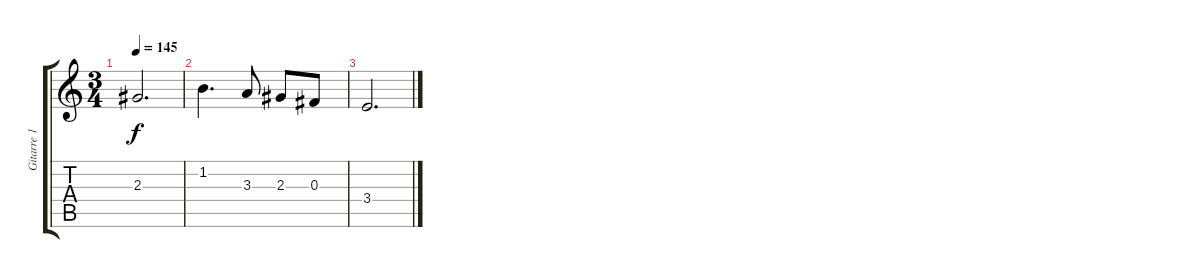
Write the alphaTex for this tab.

\track ("Gitarre 1" "Gitarre 1") {instrument overdrivenguitar}
\staff {score tabs}
\tuning (Eb4 Bb3 Gb3 Db3 Ab2 Eb2) {hide}
\ts (3 4)
\tempo 145
\clef g2
\ks c
2.3.2{d dy f} |
1.2.4{d} 3.3.8 2.3.8 0.3.8 |
3.4.2{d}
